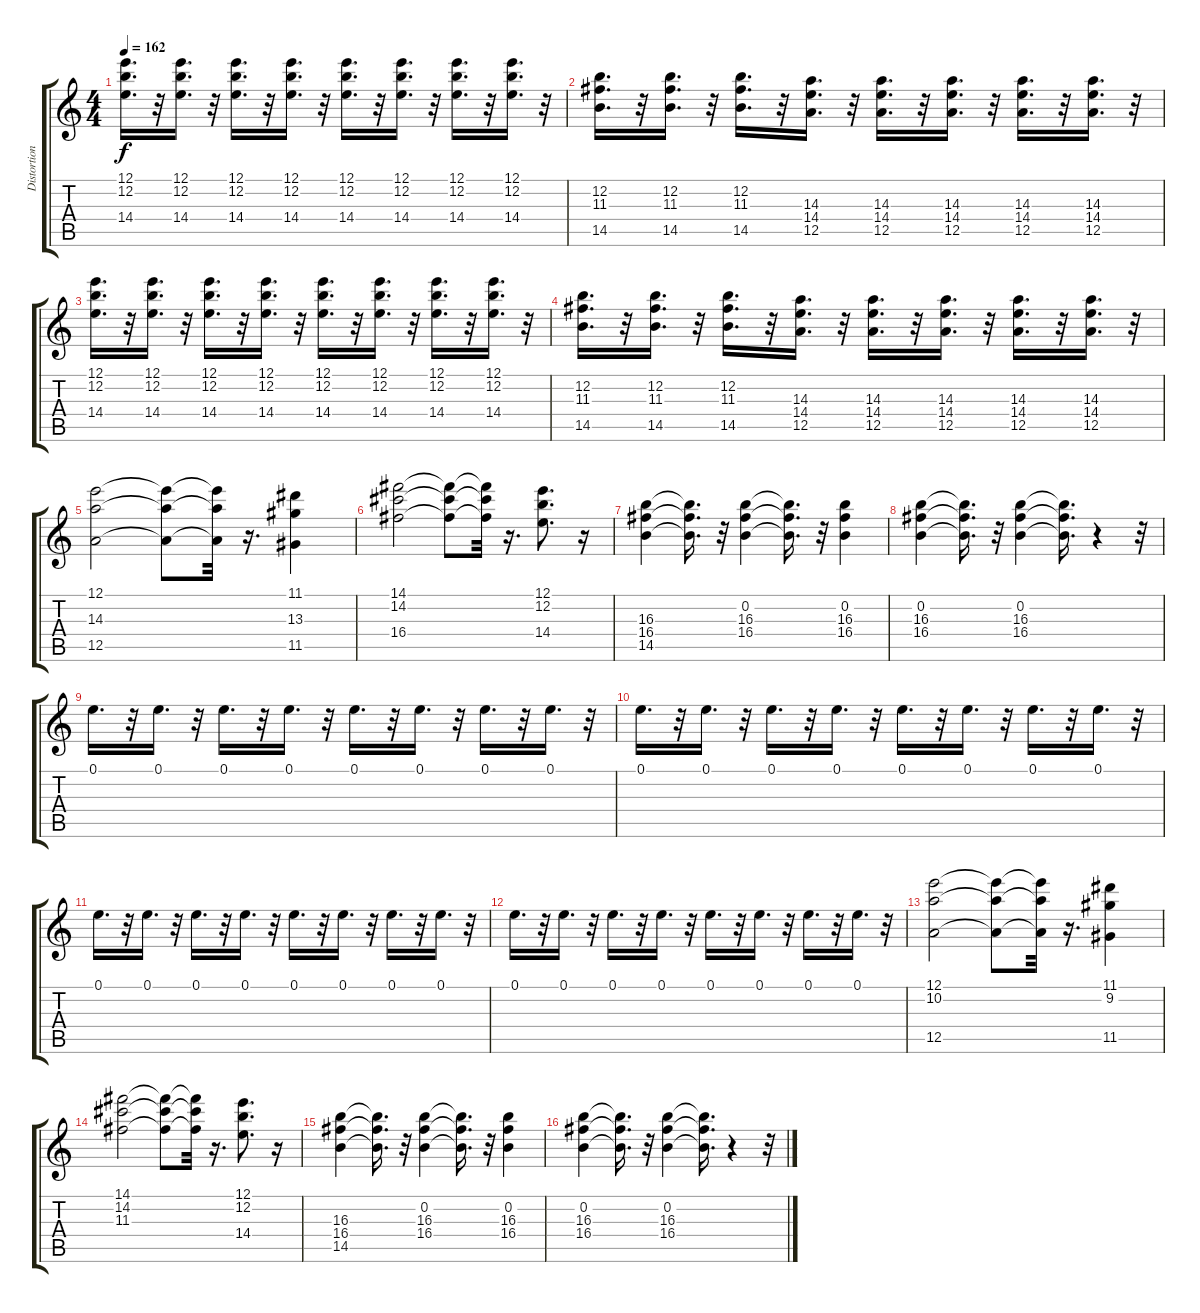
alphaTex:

\track ("Distortion" "Distortion") {instrument distortionguitar}
\staff {score tabs}
\tuning (E4 B3 G3 D3 A2 E2) {hide}
\ts (4 4)
\tempo 162
\clef g2
\ks c
(12.1 12.2 14.4).16{d dy f} r.32 (12.1 12.2 14.4).16{d} r.32 (12.1 12.2 14.4).16{d} r.32 (12.1 12.2 14.4).16{d} r.32 (12.1 12.2 14.4).16{d} r.32 (12.1 12.2 14.4).16{d} r.32 (12.1 12.2 14.4).16{d} r.32 (12.1 12.2 14.4).16{d} r.32 |
(12.2 11.3 14.5).16{d} r.32 (12.2 11.3 14.5).16{d} r.32 (12.2 11.3 14.5).16{d} r.32 (14.3 14.4 12.5).16{d} r.32 (14.3 14.4 12.5).16{d} r.32 (14.3 14.4 12.5).16{d} r.32 (14.3 14.4 12.5).16{d} r.32 (14.3 14.4 12.5).16{d} r.32 |
(12.1 12.2 14.4).16{d} r.32 (12.1 12.2 14.4).16{d} r.32 (12.1 12.2 14.4).16{d} r.32 (12.1 12.2 14.4).16{d} r.32 (12.1 12.2 14.4).16{d} r.32 (12.1 12.2 14.4).16{d} r.32 (12.1 12.2 14.4).16{d} r.32 (12.1 12.2 14.4).16{d} r.32 |
(12.2 11.3 14.5).16{d} r.32 (12.2 11.3 14.5).16{d} r.32 (12.2 11.3 14.5).16{d} r.32 (14.3 14.4 12.5).16{d} r.32 (14.3 14.4 12.5).16{d} r.32 (14.3 14.4 12.5).16{d} r.32 (14.3 14.4 12.5).16{d} r.32 (14.3 14.4 12.5).16{d} r.32 |
(12.1 14.3 12.5).2 (12.1{t} 14.3{t} 12.5{t}).8 (12.1{t} 14.3{t} 12.5{t}).32 r.16{d} (11.1 13.3 11.5).4 |
(14.1 14.2 16.4).2 (14.1{t} 14.2{t} 16.4{t}).8 (14.1{t} 14.2{t} 16.4{t}).32 r.16{d} (12.1 12.2 14.4).8{d} r.16 |
(16.3 16.4 14.5).4 (16.3{t} 16.4{t} 14.5{t}).16{d} r.32 (0.2 16.3 16.4).4 (0.2{t} 16.3{t} 16.4{t}).16{d} r.32 (0.2 16.3 16.4).4 |
(0.2 16.3 16.4).4 (0.2{t} 16.3{t} 16.4{t}).16{d} r.32 (0.2 16.3 16.4).4 (0.2{t} 16.3{t} 16.4{t}).16{d} r.4 r.32 |
0.1.16{d} r.32 0.1.16{d} r.32 0.1.16{d} r.32 0.1.16{d} r.32 0.1.16{d} r.32 0.1.16{d} r.32 0.1.16{d} r.32 0.1.16{d} r.32 |
0.1.16{d} r.32 0.1.16{d} r.32 0.1.16{d} r.32 0.1.16{d} r.32 0.1.16{d} r.32 0.1.16{d} r.32 0.1.16{d} r.32 0.1.16{d} r.32 |
0.1.16{d} r.32 0.1.16{d} r.32 0.1.16{d} r.32 0.1.16{d} r.32 0.1.16{d} r.32 0.1.16{d} r.32 0.1.16{d} r.32 0.1.16{d} r.32 |
0.1.16{d} r.32 0.1.16{d} r.32 0.1.16{d} r.32 0.1.16{d} r.32 0.1.16{d} r.32 0.1.16{d} r.32 0.1.16{d} r.32 0.1.16{d} r.32 |
(12.1 10.2 12.5).2 (12.1{t} 10.2{t} 12.5{t}).8 (12.1{t} 10.2{t} 12.5{t}).32 r.16{d} (11.1 9.2 11.5).4 |
(14.1 14.2 11.3).2 (14.1{t} 14.2{t} 11.3{t}).8 (14.1{t} 14.2{t} 11.3{t}).32 r.16{d} (12.1 12.2 14.4).8{d} r.16 |
(16.3 16.4 14.5).4 (16.3{t} 16.4{t} 14.5{t}).16{d} r.32 (0.2 16.3 16.4).4 (0.2{t} 16.3{t} 16.4{t}).16{d} r.32 (0.2 16.3 16.4).4 |
(0.2 16.3 16.4).4 (0.2{t} 16.3{t} 16.4{t}).16{d} r.32 (0.2 16.3 16.4).4 (0.2{t} 16.3{t} 16.4{t}).16{d} r.4 r.32
